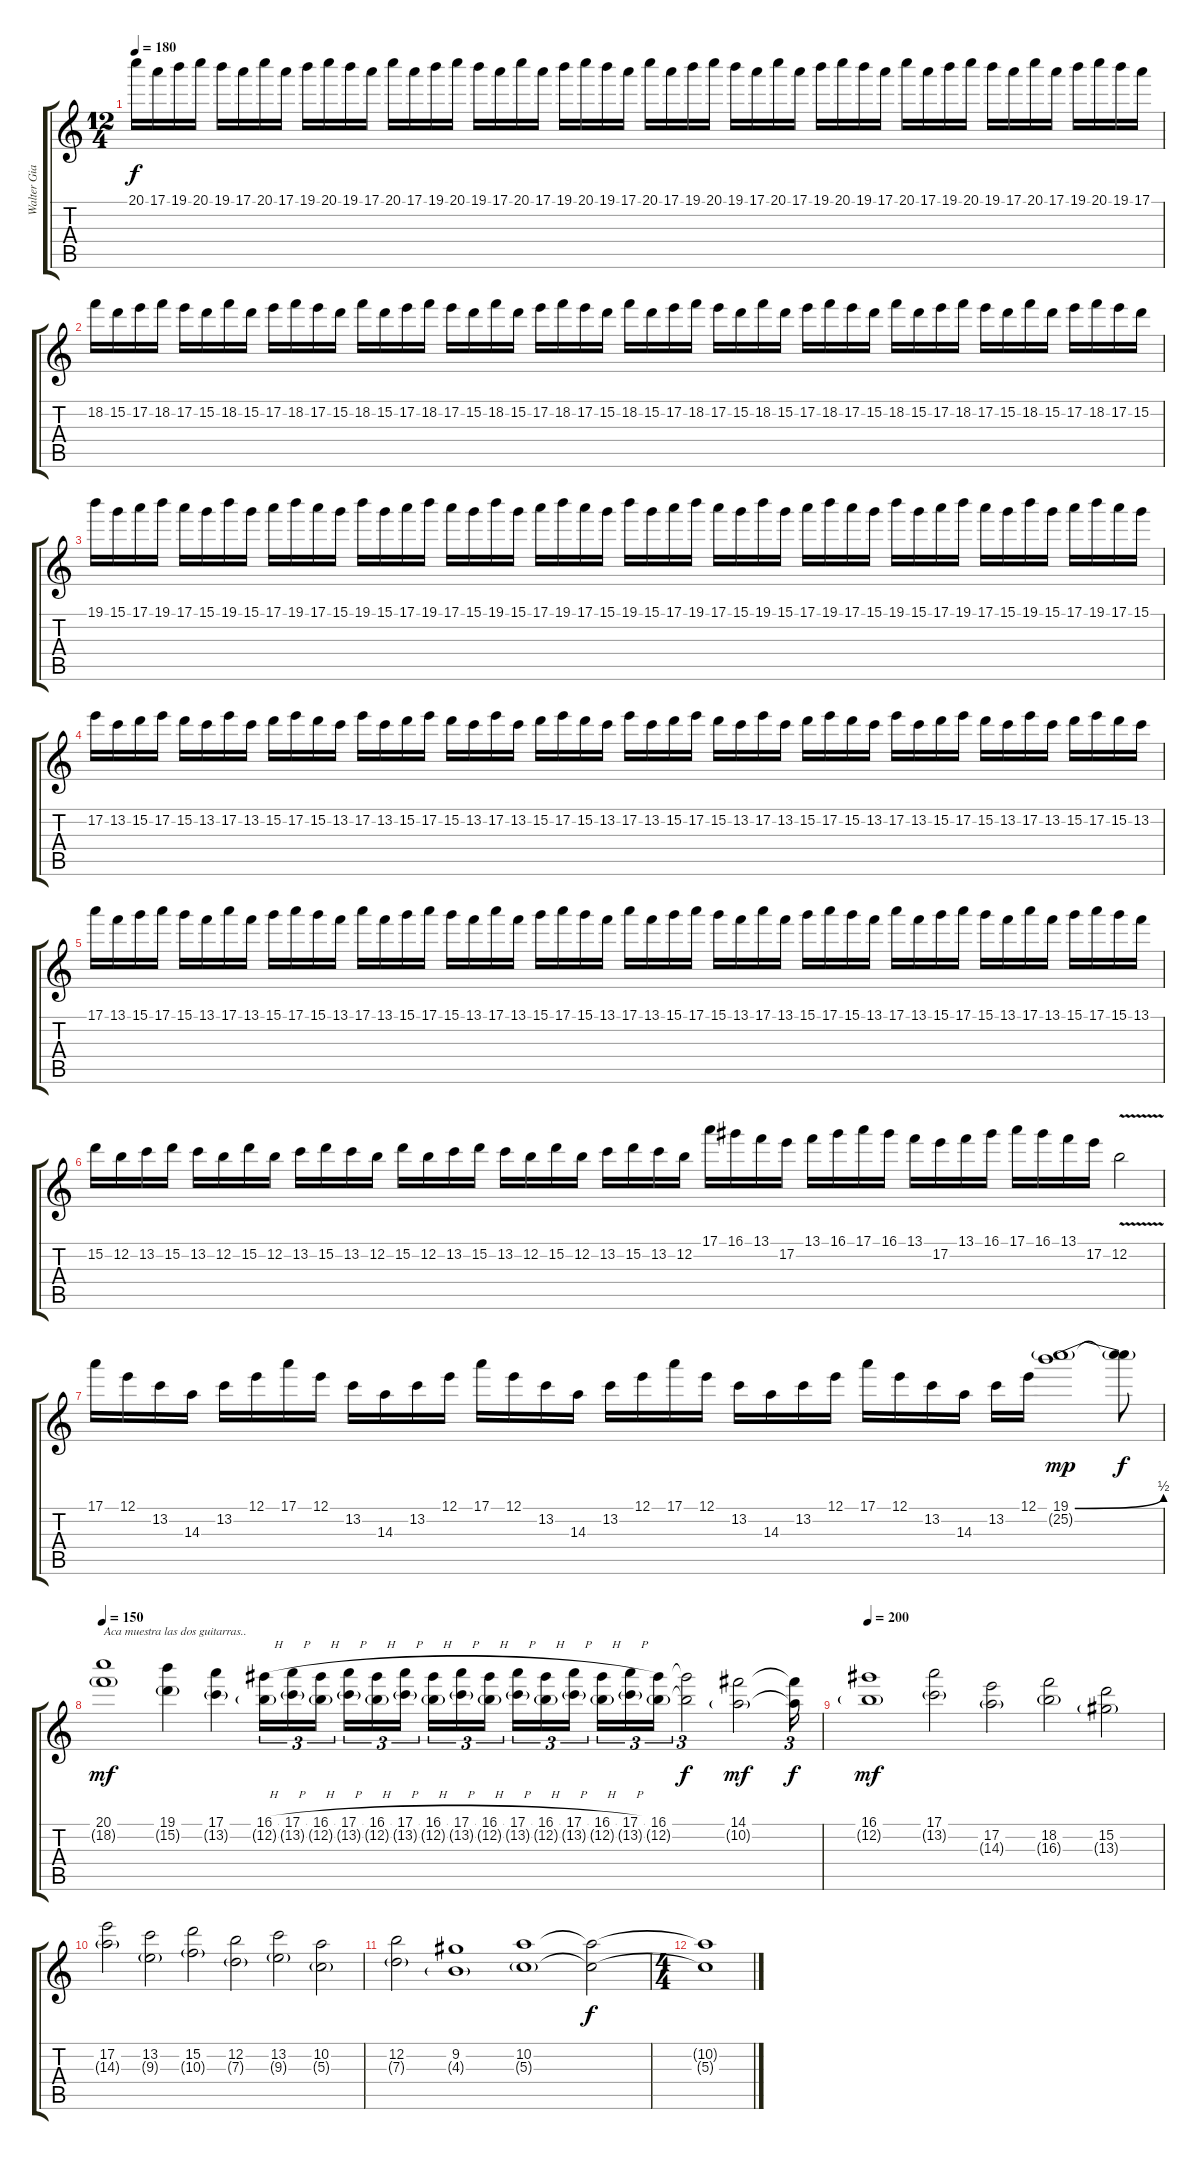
\track ("Walter Giardino" "Walter Gia") {instrument overdrivenguitar}
\staff {score tabs}
\tuning (E4 B3 G3 D3 A2 E2) {hide}
\ts (12 4)
\tempo 180
\clef g2
\ks c
20.1.16{dy f} 17.1.16 19.1.16 20.1.16 19.1.16 17.1.16 20.1.16 17.1.16 19.1.16 20.1.16 19.1.16 17.1.16 20.1.16 17.1.16 19.1.16 20.1.16 19.1.16 17.1.16 20.1.16 17.1.16 19.1.16 20.1.16 19.1.16 17.1.16 20.1.16 17.1.16 19.1.16 20.1.16 19.1.16 17.1.16 20.1.16 17.1.16 19.1.16 20.1.16 19.1.16 17.1.16 20.1.16 17.1.16 19.1.16 20.1.16 19.1.16 17.1.16 20.1.16 17.1.16 19.1.16 20.1.16 19.1.16 17.1.16 |
18.2.16 15.2.16 17.2.16 18.2.16 17.2.16 15.2.16 18.2.16 15.2.16 17.2.16 18.2.16 17.2.16 15.2.16 18.2.16 15.2.16 17.2.16 18.2.16 17.2.16 15.2.16 18.2.16 15.2.16 17.2.16 18.2.16 17.2.16 15.2.16 18.2.16 15.2.16 17.2.16 18.2.16 17.2.16 15.2.16 18.2.16 15.2.16 17.2.16 18.2.16 17.2.16 15.2.16 18.2.16 15.2.16 17.2.16 18.2.16 17.2.16 15.2.16 18.2.16 15.2.16 17.2.16 18.2.16 17.2.16 15.2.16 |
19.1.16 15.1.16 17.1.16 19.1.16 17.1.16 15.1.16 19.1.16 15.1.16 17.1.16 19.1.16 17.1.16 15.1.16 19.1.16 15.1.16 17.1.16 19.1.16 17.1.16 15.1.16 19.1.16 15.1.16 17.1.16 19.1.16 17.1.16 15.1.16 19.1.16 15.1.16 17.1.16 19.1.16 17.1.16 15.1.16 19.1.16 15.1.16 17.1.16 19.1.16 17.1.16 15.1.16 19.1.16 15.1.16 17.1.16 19.1.16 17.1.16 15.1.16 19.1.16 15.1.16 17.1.16 19.1.16 17.1.16 15.1.16 |
17.2.16 13.2.16 15.2.16 17.2.16 15.2.16 13.2.16 17.2.16 13.2.16 15.2.16 17.2.16 15.2.16 13.2.16 17.2.16 13.2.16 15.2.16 17.2.16 15.2.16 13.2.16 17.2.16 13.2.16 15.2.16 17.2.16 15.2.16 13.2.16 17.2.16 13.2.16 15.2.16 17.2.16 15.2.16 13.2.16 17.2.16 13.2.16 15.2.16 17.2.16 15.2.16 13.2.16 17.2.16 13.2.16 15.2.16 17.2.16 15.2.16 13.2.16 17.2.16 13.2.16 15.2.16 17.2.16 15.2.16 13.2.16 |
17.1.16 13.1.16 15.1.16 17.1.16 15.1.16 13.1.16 17.1.16 13.1.16 15.1.16 17.1.16 15.1.16 13.1.16 17.1.16 13.1.16 15.1.16 17.1.16 15.1.16 13.1.16 17.1.16 13.1.16 15.1.16 17.1.16 15.1.16 13.1.16 17.1.16 13.1.16 15.1.16 17.1.16 15.1.16 13.1.16 17.1.16 13.1.16 15.1.16 17.1.16 15.1.16 13.1.16 17.1.16 13.1.16 15.1.16 17.1.16 15.1.16 13.1.16 17.1.16 13.1.16 15.1.16 17.1.16 15.1.16 13.1.16 |
15.2.16 12.2.16 13.2.16 15.2.16 13.2.16 12.2.16 15.2.16 12.2.16 13.2.16 15.2.16 13.2.16 12.2.16 15.2.16 12.2.16 13.2.16 15.2.16 13.2.16 12.2.16 15.2.16 12.2.16 13.2.16 15.2.16 13.2.16 12.2.16 17.1.16 16.1.16 13.1.16 17.2.16 13.1.16 16.1.16 17.1.16 16.1.16 13.1.16 17.2.16 13.1.16 16.1.16 17.1.16 16.1.16 13.1.16 17.2.16 12.2{v}.2 |
17.1.16 12.1.16 13.2.16 14.3.16 13.2.16 12.1.16 17.1.16 12.1.16 13.2.16 14.3.16 13.2.16 12.1.16 17.1.16 12.1.16 13.2.16 14.3.16 13.2.16 12.1.16 17.1.16 12.1.16 13.2.16 14.3.16 13.2.16 12.1.16 17.1.16 12.1.16 13.2.16 14.3.16 13.2.16 12.1.16 (19.1{be (bend 0 0 60 2)} 25.2{g}).1{dy mp} (19.1{t} 25.2{t}).8{dy f} |
\tempo 150
(20.1 18.2{g}).1{txt "Aca muestra las dos guitarras.." dy mf} (19.1 15.2{g}).4 (17.1 13.2{g}).4 (16.1{h} 12.2{g}).16{tu (3 2)} (17.1{h} 13.2{g}).16{tu (3 2)} (16.1{h} 12.2{g}).16{tu (3 2)} (17.1{h} 13.2{g}).16{tu (3 2)} (16.1{h} 12.2{g}).16{tu (3 2)} (17.1{h} 13.2{g}).16{tu (3 2)} (16.1{h} 12.2{g}).16{tu (3 2)} (17.1{h} 13.2{g}).16{tu (3 2)} (16.1{h} 12.2{g}).16{tu (3 2)} (17.1{h} 13.2{g}).16{tu (3 2)} (16.1{h} 12.2{g}).16{tu (3 2)} (17.1{h} 13.2{g}).16{tu (3 2)} (16.1{h} 12.2{g}).16{tu (3 2)} (17.1{h} 13.2{g}).16{tu (3 2)} (16.1 12.2{g}).16{tu (3 2)} (16.1{t} 12.2{t}).2{tu (3 2) dy f} (14.1 10.2{g}).2{dy mf} (14.1{t} 10.2{t}).16{tu (3 2) dy f} |
\tempo 200
(16.1 12.2{g}).1{dy mf} (17.1 13.2{g}).2 (17.2 14.3{g}).2 (18.2 16.3{g}).2 (15.2 13.3{g}).2 |
(17.2 14.3{g}).2 (13.2 9.3{g}).2 (15.2 10.3{g}).2 (12.2 7.3{g}).2 (13.2 9.3{g}).2 (10.2 5.3{g}).2 |
(12.2 7.3{g}).2 (9.2 4.3{g}).1 (10.2 5.3{g}).1 (10.2{t} 5.3{t}).2{dy f} |
\ts (4 4)
(10.2{t} 5.3{t}).1
